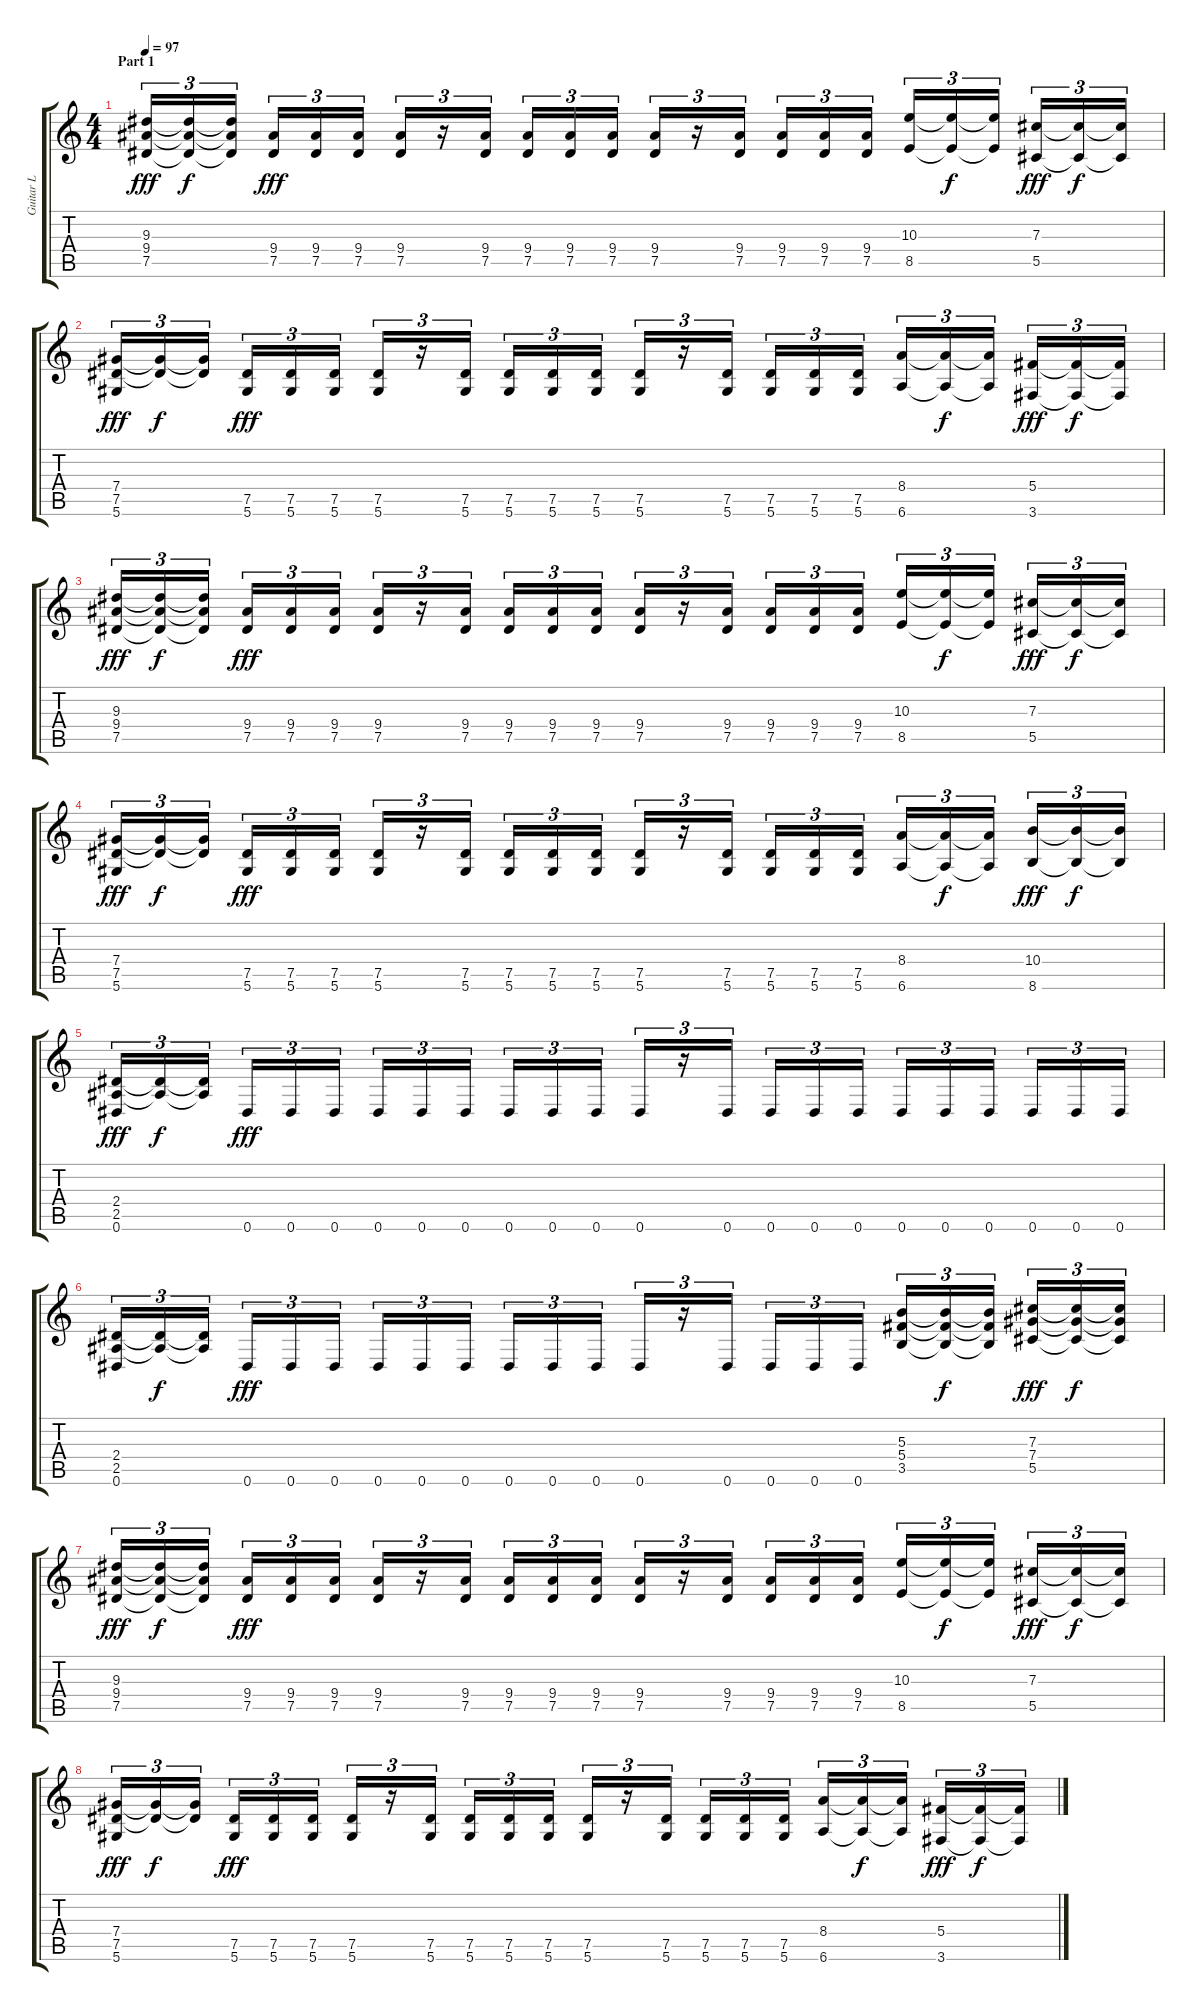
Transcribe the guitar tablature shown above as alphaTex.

\track ("Guitar L" "Guitar L") {instrument overdrivenguitar}
\staff {score tabs}
\tuning (Eb4 Bb3 Gb3 Db3 Ab2 Eb2) {hide}
\ts (4 4)
\section ("" "Part 1")
\tempo 97
\clef g2
\ks c
(9.3 9.4 7.5).16{tu (3 2) dy fff} (9.3{t} 9.4{t} 7.5{t}).16{tu (3 2) dy f} (9.3{t} 9.4{t} 7.5{t}).16{tu (3 2)} (9.4 7.5).16{tu (3 2) dy fff} (9.4 7.5).16{tu (3 2)} (9.4 7.5).16{tu (3 2)} (9.4 7.5).16{tu (3 2)} r.16{tu (3 2)} (9.4 7.5).16{tu (3 2)} (9.4 7.5).16{tu (3 2)} (9.4 7.5).16{tu (3 2)} (9.4 7.5).16{tu (3 2)} (9.4 7.5).16{tu (3 2)} r.16{tu (3 2)} (9.4 7.5).16{tu (3 2)} (9.4 7.5).16{tu (3 2)} (9.4 7.5).16{tu (3 2)} (9.4 7.5).16{tu (3 2)} (10.3 8.5).16{tu (3 2)} (10.3{t} 8.5{t}).16{tu (3 2) dy f} (10.3{t} 8.5{t}).16{tu (3 2)} (7.3 5.5).16{tu (3 2) dy fff} (7.3{t} 5.5{t}).16{tu (3 2) dy f} (7.3{t} 5.5{t}).16{tu (3 2)} |
(7.4 7.5 5.6).16{tu (3 2) dy fff} (7.4{t} 7.5{t}).16{tu (3 2) dy f} (7.4{t} 7.5{t}).16{tu (3 2)} (7.5 5.6).16{tu (3 2) dy fff} (7.5 5.6).16{tu (3 2)} (7.5 5.6).16{tu (3 2)} (7.5 5.6).16{tu (3 2)} r.16{tu (3 2)} (7.5 5.6).16{tu (3 2)} (7.5 5.6).16{tu (3 2)} (7.5 5.6).16{tu (3 2)} (7.5 5.6).16{tu (3 2)} (7.5 5.6).16{tu (3 2)} r.16{tu (3 2)} (7.5 5.6).16{tu (3 2)} (7.5 5.6).16{tu (3 2)} (7.5 5.6).16{tu (3 2)} (7.5 5.6).16{tu (3 2)} (8.4 6.6).16{tu (3 2)} (8.4{t} 6.6{t}).16{tu (3 2) dy f} (8.4{t} 6.6{t}).16{tu (3 2)} (5.4 3.6).16{tu (3 2) dy fff} (5.4{t} 3.6{t}).16{tu (3 2) dy f} (5.4{t} 3.6{t}).16{tu (3 2)} |
(9.3 9.4 7.5).16{tu (3 2) dy fff} (9.3{t} 9.4{t} 7.5{t}).16{tu (3 2) dy f} (9.3{t} 9.4{t} 7.5{t}).16{tu (3 2)} (9.4 7.5).16{tu (3 2) dy fff} (9.4 7.5).16{tu (3 2)} (9.4 7.5).16{tu (3 2)} (9.4 7.5).16{tu (3 2)} r.16{tu (3 2)} (9.4 7.5).16{tu (3 2)} (9.4 7.5).16{tu (3 2)} (9.4 7.5).16{tu (3 2)} (9.4 7.5).16{tu (3 2)} (9.4 7.5).16{tu (3 2)} r.16{tu (3 2)} (9.4 7.5).16{tu (3 2)} (9.4 7.5).16{tu (3 2)} (9.4 7.5).16{tu (3 2)} (9.4 7.5).16{tu (3 2)} (10.3 8.5).16{tu (3 2)} (10.3{t} 8.5{t}).16{tu (3 2) dy f} (10.3{t} 8.5{t}).16{tu (3 2)} (7.3 5.5).16{tu (3 2) dy fff} (7.3{t} 5.5{t}).16{tu (3 2) dy f} (7.3{t} 5.5{t}).16{tu (3 2)} |
(7.4 7.5 5.6).16{tu (3 2) dy fff} (7.4{t} 7.5{t}).16{tu (3 2) dy f} (7.4{t} 7.5{t}).16{tu (3 2)} (7.5 5.6).16{tu (3 2) dy fff} (7.5 5.6).16{tu (3 2)} (7.5 5.6).16{tu (3 2)} (7.5 5.6).16{tu (3 2)} r.16{tu (3 2)} (7.5 5.6).16{tu (3 2)} (7.5 5.6).16{tu (3 2)} (7.5 5.6).16{tu (3 2)} (7.5 5.6).16{tu (3 2)} (7.5 5.6).16{tu (3 2)} r.16{tu (3 2)} (7.5 5.6).16{tu (3 2)} (7.5 5.6).16{tu (3 2)} (7.5 5.6).16{tu (3 2)} (7.5 5.6).16{tu (3 2)} (8.4 6.6).16{tu (3 2)} (8.4{t} 6.6{t}).16{tu (3 2) dy f} (8.4{t} 6.6{t}).16{tu (3 2)} (10.4 8.6).16{tu (3 2) dy fff} (10.4{t} 8.6{t}).16{tu (3 2) dy f} (10.4{t} 8.6{t}).16{tu (3 2)} |
(2.4 2.5 0.6).16{tu (3 2) dy fff} (2.4{t} 2.5{t}).16{tu (3 2) dy f} (2.4{t} 2.5{t}).16{tu (3 2)} 0.6.16{tu (3 2) dy fff} 0.6.16{tu (3 2)} 0.6.16{tu (3 2)} 0.6.16{tu (3 2)} 0.6.16{tu (3 2)} 0.6.16{tu (3 2)} 0.6.16{tu (3 2)} 0.6.16{tu (3 2)} 0.6.16{tu (3 2)} 0.6.16{tu (3 2)} r.16{tu (3 2)} 0.6.16{tu (3 2)} 0.6.16{tu (3 2)} 0.6.16{tu (3 2)} 0.6.16{tu (3 2)} 0.6.16{tu (3 2)} 0.6.16{tu (3 2)} 0.6.16{tu (3 2)} 0.6.16{tu (3 2)} 0.6.16{tu (3 2)} 0.6.16{tu (3 2)} |
(2.4 2.5 0.6).16{tu (3 2)} (2.4{t} 2.5{t}).16{tu (3 2) dy f} (2.4{t} 2.5{t}).16{tu (3 2)} 0.6.16{tu (3 2) dy fff} 0.6.16{tu (3 2)} 0.6.16{tu (3 2)} 0.6.16{tu (3 2)} 0.6.16{tu (3 2)} 0.6.16{tu (3 2)} 0.6.16{tu (3 2)} 0.6.16{tu (3 2)} 0.6.16{tu (3 2)} 0.6.16{tu (3 2)} r.16{tu (3 2)} 0.6.16{tu (3 2)} 0.6.16{tu (3 2)} 0.6.16{tu (3 2)} 0.6.16{tu (3 2)} (5.3 5.4 3.5).16{tu (3 2)} (5.3{t} 5.4{t} 3.5{t}).16{tu (3 2) dy f} (5.3{t} 5.4{t} 3.5{t}).16{tu (3 2)} (7.3 7.4 5.5).16{tu (3 2) dy fff} (7.3{t} 7.4{t} 5.5{t}).16{tu (3 2) dy f} (7.3{t} 7.4{t} 5.5{t}).16{tu (3 2)} |
(9.3 9.4 7.5).16{tu (3 2) dy fff} (9.3{t} 9.4{t} 7.5{t}).16{tu (3 2) dy f} (9.3{t} 9.4{t} 7.5{t}).16{tu (3 2)} (9.4 7.5).16{tu (3 2) dy fff} (9.4 7.5).16{tu (3 2)} (9.4 7.5).16{tu (3 2)} (9.4 7.5).16{tu (3 2)} r.16{tu (3 2)} (9.4 7.5).16{tu (3 2)} (9.4 7.5).16{tu (3 2)} (9.4 7.5).16{tu (3 2)} (9.4 7.5).16{tu (3 2)} (9.4 7.5).16{tu (3 2)} r.16{tu (3 2)} (9.4 7.5).16{tu (3 2)} (9.4 7.5).16{tu (3 2)} (9.4 7.5).16{tu (3 2)} (9.4 7.5).16{tu (3 2)} (10.3 8.5).16{tu (3 2)} (10.3{t} 8.5{t}).16{tu (3 2) dy f} (10.3{t} 8.5{t}).16{tu (3 2)} (7.3 5.5).16{tu (3 2) dy fff} (7.3{t} 5.5{t}).16{tu (3 2) dy f} (7.3{t} 5.5{t}).16{tu (3 2)} |
(7.4 7.5 5.6).16{tu (3 2) dy fff} (7.4{t} 7.5{t}).16{tu (3 2) dy f} (7.4{t} 7.5{t}).16{tu (3 2)} (7.5 5.6).16{tu (3 2) dy fff} (7.5 5.6).16{tu (3 2)} (7.5 5.6).16{tu (3 2)} (7.5 5.6).16{tu (3 2)} r.16{tu (3 2)} (7.5 5.6).16{tu (3 2)} (7.5 5.6).16{tu (3 2)} (7.5 5.6).16{tu (3 2)} (7.5 5.6).16{tu (3 2)} (7.5 5.6).16{tu (3 2)} r.16{tu (3 2)} (7.5 5.6).16{tu (3 2)} (7.5 5.6).16{tu (3 2)} (7.5 5.6).16{tu (3 2)} (7.5 5.6).16{tu (3 2)} (8.4 6.6).16{tu (3 2)} (8.4{t} 6.6{t}).16{tu (3 2) dy f} (8.4{t} 6.6{t}).16{tu (3 2)} (5.4 3.6).16{tu (3 2) dy fff} (5.4{t} 3.6{t}).16{tu (3 2) dy f} (5.4{t} 3.6{t}).16{tu (3 2)}
